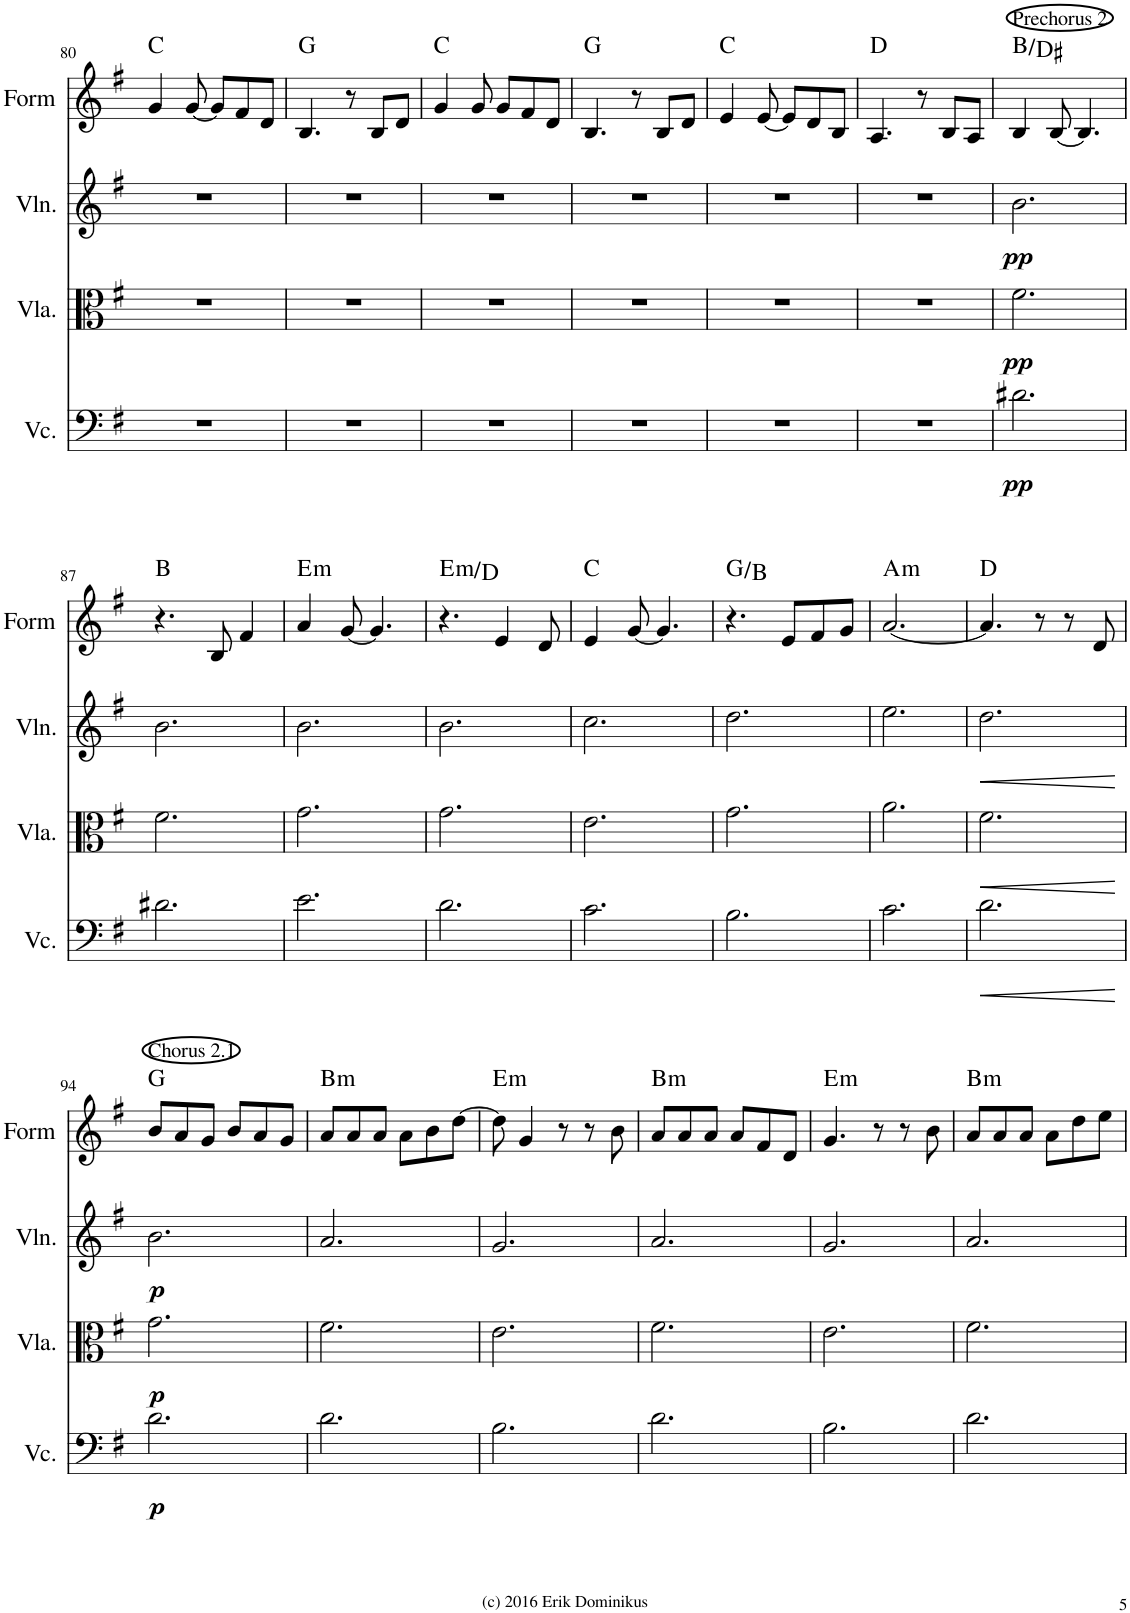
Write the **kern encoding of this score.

**kern	**dynam	**kern	**dynam	**kern	**dynam	**kern	**harte
*part4	*part4	*part3	*part3	*part2	*part2	*part1	*part1
*staff4	*staff4	*staff3	*staff3	*staff2	*staff2	*staff1	*
*I"Violoncello	*	*I"Viola	*	*I"Violin	*	*I"Form	*
*I'Vc.	*	*I'Vla.	*	*I'Vln.	*	*I'Form	*
!!LO:PB:g=z
*clefF4	*	*clefC3	*	*clefG2	*	*clefG2	*
*k[f#]	*	*k[f#]	*	*k[f#]	*	*k[f#]	*
*M6/8	*	*M6/8	*	*M6/8	*	*M6/8	*
=80	=80	=80	=80	=80	=80	=80	=80
2.r	.	2.r	.	2.r	.	4g/	C:maj
.	.	.	.	.	.	[8g/	.
.	.	.	.	.	.	8g/L]	.
.	.	.	.	.	.	8f#/	.
.	.	.	.	.	.	8d/J	.
=81	=81	=81	=81	=81	=81	=81	=81
2.r	.	2.r	.	2.r	.	4.B/	G:maj
.	.	.	.	.	.	8r	.
.	.	.	.	.	.	8B/L	.
.	.	.	.	.	.	8d/J	.
=82	=82	=82	=82	=82	=82	=82	=82
2.r	.	2.r	.	2.r	.	4g/	C:maj
.	.	.	.	.	.	8g/	.
.	.	.	.	.	.	8g/L	.
.	.	.	.	.	.	8f#/	.
.	.	.	.	.	.	8d/J	.
=83	=83	=83	=83	=83	=83	=83	=83
2.r	.	2.r	.	2.r	.	4.B/	G:maj
.	.	.	.	.	.	8r	.
.	.	.	.	.	.	8B/L	.
.	.	.	.	.	.	8d/J	.
=84	=84	=84	=84	=84	=84	=84	=84
2.r	.	2.r	.	2.r	.	4e/	C:maj
.	.	.	.	.	.	[8e/	.
.	.	.	.	.	.	8e/L]	.
.	.	.	.	.	.	8d/	.
.	.	.	.	.	.	8B/J	.
=85	=85	=85	=85	=85	=85	=85	=85
2.r	.	2.r	.	2.r	.	4.A/	D:maj
.	.	.	.	.	.	8r	.
.	.	.	.	.	.	8B/L	.
.	.	.	.	.	.	8A/J	.
=86	=86	=86	=86	=86	=86	=86	=86
!	!	!	!	!	!	!LO:TX:a:t=Prechorus 2	!
!	!LO:DY:b	!	!LO:DY:b	!	!LO:DY:b	!	!
2.d#X\	pp	2.f#\	pp	2.b\	pp	4B/	B:maj/3
.	.	.	.	.	.	[8B/	.
.	.	.	.	.	.	4.B/]	.
!!LO:LB:g=z
=87	=87	=87	=87	=87	=87	=87	=87
2.d#X\	.	2.f#\	.	2.b\	.	4.r	B:maj
.	.	.	.	.	.	8B/	.
.	.	.	.	.	.	4f#/	.
=88	=88	=88	=88	=88	=88	=88	=88
!	!	!	!	!	!	!	!LO:H:kt=m
2.e\	.	2.g\	.	2.b\	.	4a/	E:min
.	.	.	.	.	.	[8g/	.
.	.	.	.	.	.	4.g/]	.
=89	=89	=89	=89	=89	=89	=89	=89
!	!	!	!	!	!	!	!LO:H:kt=m
2.d\	.	2.g\	.	2.b\	.	4.r	E:min/b7
.	.	.	.	.	.	4e/	.
.	.	.	.	.	.	8d/	.
=90	=90	=90	=90	=90	=90	=90	=90
2.c\	.	2.e\	.	2.cc\	.	4e/	C:maj
.	.	.	.	.	.	[8g/	.
.	.	.	.	.	.	4.g/]	.
=91	=91	=91	=91	=91	=91	=91	=91
2.B\	.	2.g\	.	2.dd\	.	4.r	G:maj/3
.	.	.	.	.	.	8e/L	.
.	.	.	.	.	.	8f#/	.
.	.	.	.	.	.	8g/J	.
=92	=92	=92	=92	=92	=92	=92	=92
!	!	!	!	!	!	!	!LO:H:kt=m
2.c\	.	2.a\	.	2.ee\	.	[2.a/	A:min
=93	=93	=93	=93	=93	=93	=93	=93
!	!LO:HP:b	!	!LO:HP:b	!	!LO:HP:b	!	!
2.d\	<	2.f#\	<	2.dd\	<	4.a/]	D:maj
.	.	.	.	.	.	8r	.
.	.	.	.	.	.	8r	.
.	.	.	.	.	.	8d/	.
.	[	.	[	.	[	.	.
!!LO:LB:g=z
=94	=94	=94	=94	=94	=94	=94	=94
!	!	!	!	!	!	!LO:TX:a:t=Chorus 2.1	!
!	!LO:DY:b	!	!LO:DY:b	!	!LO:DY:b	!	!
2.d\	p	2.g\	p	2.b\	p	8b/L	G:maj
.	.	.	.	.	.	8a/	.
.	.	.	.	.	.	8g/J	.
.	.	.	.	.	.	8b/L	.
.	.	.	.	.	.	8a/	.
.	.	.	.	.	.	8g/J	.
=95	=95	=95	=95	=95	=95	=95	=95
!	!	!	!	!	!	!	!LO:H:kt=m
2.d\	.	2.f#\	.	2.a/	.	8a/L	B:min
.	.	.	.	.	.	8a/	.
.	.	.	.	.	.	8a/J	.
.	.	.	.	.	.	8a\L	.
.	.	.	.	.	.	8b\	.
.	.	.	.	.	.	[8dd\J	.
=96	=96	=96	=96	=96	=96	=96	=96
!	!	!	!	!	!	!	!LO:H:kt=m
2.B\	.	2.e\	.	2.g/	.	8dd\]	E:min
.	.	.	.	.	.	4g/	.
.	.	.	.	.	.	8r	.
.	.	.	.	.	.	8r	.
.	.	.	.	.	.	8b\	.
=97	=97	=97	=97	=97	=97	=97	=97
!	!	!	!	!	!	!	!LO:H:kt=m
2.d\	.	2.f#\	.	2.a/	.	8a/L	B:min
.	.	.	.	.	.	8a/	.
.	.	.	.	.	.	8a/J	.
.	.	.	.	.	.	8a/L	.
.	.	.	.	.	.	8f#/	.
.	.	.	.	.	.	8d/J	.
=98	=98	=98	=98	=98	=98	=98	=98
!	!	!	!	!	!	!	!LO:H:kt=m
2.B\	.	2.e\	.	2.g/	.	4.g/	E:min
.	.	.	.	.	.	8r	.
.	.	.	.	.	.	8r	.
.	.	.	.	.	.	8b\	.
=99	=99	=99	=99	=99	=99	=99	=99
!	!	!	!	!	!	!	!LO:H:kt=m
2.d\	.	2.f#\	.	2.a/	.	8a/L	B:min
.	.	.	.	.	.	8a/	.
.	.	.	.	.	.	8a/J	.
.	.	.	.	.	.	8a\L	.
.	.	.	.	.	.	8dd\	.
.	.	.	.	.	.	8ee\J	.
=	=	=	=	=	=	=	=
*-	*-	*-	*-	*-	*-	*-	*-
